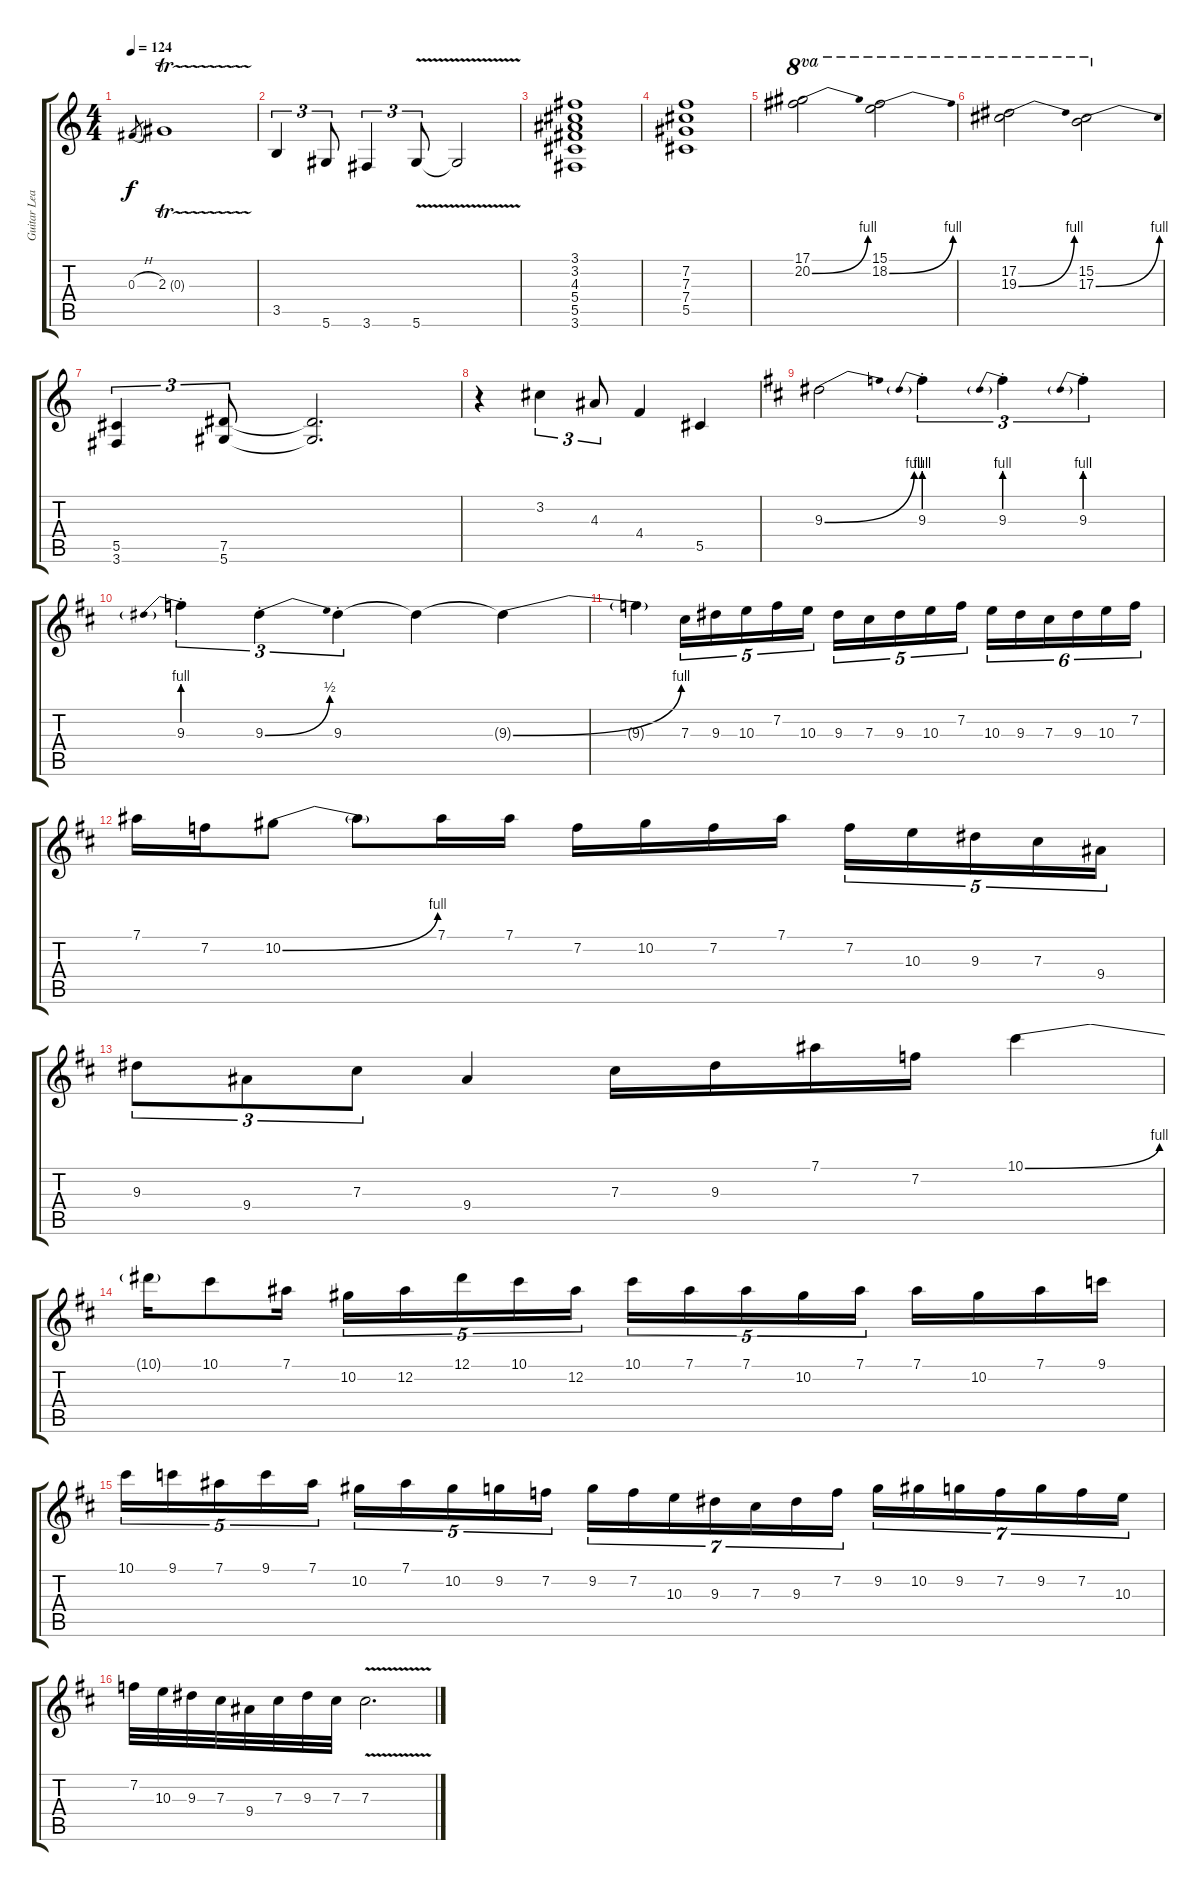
\track ("Guitar Lead" "Guitar Lea") {instrument distortionguitar}
\staff {score tabs}
\tuning (Eb4 Bb3 Gb3 Db3 Ab2 Eb2) {hide}
\ts (4 4)
\tempo 124
\clef g2
\ks c
0.3{h}.8{gr dy f} 2.3{tr (0 16)}.1 |
3.5.4{tu (3 2)} 5.6.8{tu (3 2)} 3.6.4{tu (3 2)} 5.6{v}.8{tu (3 2)} 5.6{v t}.2 |
(3.1 3.2 4.3 5.4 5.5 3.6).1 |
(7.2 7.3 7.4 5.5).1 |
(17.1 20.2{be (bend 0 0 60 4)}).2{ot 8va} (15.1 18.2{be (bend 0 0 60 4)}).2{ot 8va} |
(17.2 19.3{be (bend 0 0 60 4)}).2{ot 8va} (15.2 17.3{be (bend 0 0 60 4)}).2{ot 8va} |
(5.5 3.6).4{tu (3 2)} (7.5 5.6).8{tu (3 2)} (7.5{t} 5.6{t}).2{d} |
r.4 3.2.4{tu (3 2)} 4.3.8{tu (3 2)} 4.4.4 5.5.4 |
\ks d
9.3{be (bend 0 0 60 4)}.2 9.3{be (prebend 0 4 60 4) st}.4{tu (3 2)} 9.3{be (prebend 0 4 60 4) st}.4{tu (3 2)} 9.3{be (prebend 0 4 60 4) st}.4{tu (3 2)} |
9.3{be (prebend 0 4 60 4) st}.4{tu (3 2)} 9.3{be (bend 0 0 60 2) st}.4{tu (3 2)} 9.3{st}.4{tu (3 2)} 9.3{t}.4 9.3{be (bend 0 0 60 4) t}.4 |
9.3{t}.4 7.3.16{tu (5 4)} 9.3.16{tu (5 4)} 10.3.16{tu (5 4)} 7.2.16{tu (5 4)} 10.3.16{tu (5 4)} 9.3.16{tu (5 4)} 7.3.16{tu (5 4)} 9.3.16{tu (5 4)} 10.3.16{tu (5 4)} 7.2.16{tu (5 4)} 10.3.16{tu (6 4)} 9.3.16{tu (6 4)} 7.3.16{tu (6 4)} 9.3.16{tu (6 4)} 10.3.16{tu (6 4)} 7.2.16{tu (6 4)} |
7.1.16 7.2.16 10.2{be (bend 0 0 60 4)}.8 10.2{t}.8 7.1.16 7.1.16 7.2.16 10.2.16 7.2.16 7.1.16 7.2.16{tu (5 4)} 10.3.16{tu (5 4)} 9.3.16{tu (5 4)} 7.3.16{tu (5 4)} 9.4.16{tu (5 4)} |
9.3.8{tu (3 2)} 9.4.8{tu (3 2)} 7.3.8{tu (3 2)} 9.4.4 7.3.16 9.3.16 7.1.16 7.2.16 10.1{be (bend 0 0 60 4)}.4 |
10.1{t}.16 10.1.8 7.1.16 10.2.16{tu (5 4)} 12.2.16{tu (5 4)} 12.1.16{tu (5 4)} 10.1.16{tu (5 4)} 12.2.16{tu (5 4)} 10.1.16{tu (5 4)} 7.1.16{tu (5 4)} 7.1.16{tu (5 4)} 10.2.16{tu (5 4)} 7.1.16{tu (5 4)} 7.1.16 10.2.16 7.1.16 9.1.16 |
10.1.16{tu (5 4)} 9.1.16{tu (5 4)} 7.1.16{tu (5 4)} 9.1.16{tu (5 4)} 7.1.16{tu (5 4)} 10.2.16{tu (5 4)} 7.1.16{tu (5 4)} 10.2.16{tu (5 4)} 9.2.16{tu (5 4)} 7.2.16{tu (5 4)} 9.2.16{tu (7 4)} 7.2.16{tu (7 4)} 10.3.16{tu (7 4)} 9.3.16{tu (7 4)} 7.3.16{tu (7 4)} 9.3.16{tu (7 4)} 7.2.16{tu (7 4)} 9.2.16{tu (7 4)} 10.2.16{tu (7 4)} 9.2.16{tu (7 4)} 7.2.16{tu (7 4)} 9.2.16{tu (7 4)} 7.2.16{tu (7 4)} 10.3.16{tu (7 4)} |
7.2.32 10.3.32 9.3.32 7.3.32 9.4.32 7.3.32 9.3.32 7.3.32 7.3{v}.2{d}
